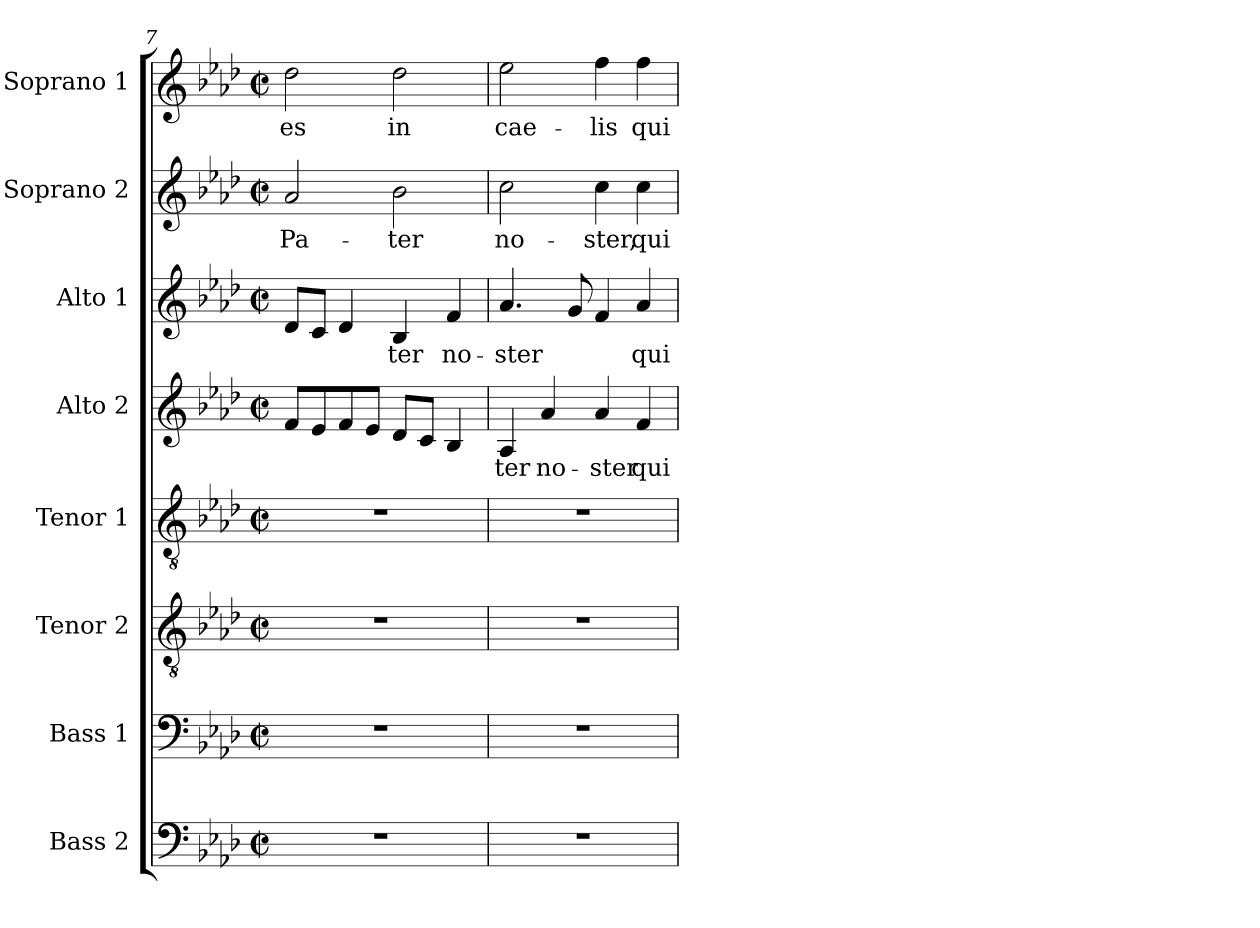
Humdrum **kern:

**kern	**kern	**kern	**kern	**kern	**text	**kern	**text	**kern	**text	**kern	**text
*part8	*part7	*part6	*part5	*part4	*part4	*part3	*part3	*part2	*part2	*part1	*part1
*staff8	*staff7	*staff6	*staff5	*staff4	*staff4	*staff3	*staff3	*staff2	*staff2	*staff1	*staff1
*I"Bass 2	*I"Bass 1	*I"Tenor 2	*I"Tenor 1	*I"Alto 2	*	*I"Alto 1	*	*I"Soprano 2	*	*I"Soprano 1	*
*I'B.2	*I'B.1	*I'T.2	*I'T.1	*I'A.2	*	*I'A.1	*	*I'S.2	*	*I'S.1	*
*clefF4	*clefF4	*clefGv2	*clefGv2	*clefG2	*	*clefG2	*	*clefG2	*	*clefG2	*
*	*	*ITrd7c12	*ITrd7c12	*	*	*	*	*	*	*	*
*k[b-e-a-d-]	*k[b-e-a-d-]	*k[b-e-a-d-]	*k[b-e-a-d-]	*k[b-e-a-d-]	*	*k[b-e-a-d-]	*	*k[b-e-a-d-]	*	*k[b-e-a-d-]	*
*A-:	*A-:	*A-:	*A-:	*A-:	*	*A-:	*	*A-:	*	*A-:	*
*M2/2	*M2/2	*M2/2	*M2/2	*M2/2	*	*M2/2	*	*M2/2	*	*M2/2	*
*met(c|)	*met(c|)	*met(c|)	*met(c|)	*met(c|)	*	*met(c|)	*	*met(c|)	*	*met(c|)	*
=7	=7	=7	=7	=7	=7	=7	=7	=7	=7	=7	=7
!	!	!	!	!	!	!	!	!	!LO:LY:b:color=#000000	!	!
!	!	!	!	!	!	!	!	!	!	!	!LO:LY:b:color=#000000
1r	1r	1r	1r	8fi/L	.	8d-i/L	.	2a-i/	Pa-	2dd-i\	es
.	.	.	.	8e-i/	.	8ci/J	.	.	.	.	.
.	.	.	.	8fi/	.	4d-i/	.	.	.	.	.
.	.	.	.	8e-i/J	.	.	.	.	.	.	.
!	!	!	!	!	!	!	!LO:LY:b:color=#000000	!	!	!	!
!	!	!	!	!	!	!	!	!	!LO:LY:b:color=#000000	!	!
!	!	!	!	!	!	!	!	!	!	!	!LO:LY:b:color=#000000
.	.	.	.	8d-i/L	.	4B-i/	-ter	2b-i\	-ter	2dd-i\	in
.	.	.	.	8ci/J	.	.	.	.	.	.	.
!	!	!	!	!	!	!	!LO:LY:b:color=#000000	!	!	!	!
.	.	.	.	4B-i/	.	4fi/	no-	.	.	.	.
=8	=8	=8	=8	=8	=8	=8	=8	=8	=8	=8	=8
!	!	!	!	!	!LO:LY:b:color=#000000	!	!	!	!	!	!
!	!	!	!	!	!	!	!LO:LY:b:color=#000000	!	!	!	!
!	!	!	!	!	!	!	!	!	!LO:LY:b:color=#000000	!	!
!	!	!	!	!	!	!	!	!	!	!	!LO:LY:b:color=#000000
1r	1r	1r	1r	4A-i/	-ter	4.a-i/	-ster	2cci\	no-	2ee-i\	cae-
!	!	!	!	!	!LO:LY:b:color=#000000	!	!	!	!	!	!
.	.	.	.	4a-i/	no-	.	.	.	.	.	.
.	.	.	.	.	.	8gi/	.	.	.	.	.
!	!	!	!	!	!LO:LY:b:color=#000000	!	!	!	!	!	!
!	!	!	!	!	!	!	!	!	!LO:LY:b:color=#000000	!	!
!	!	!	!	!	!	!	!	!	!	!	!LO:LY:b:color=#000000
.	.	.	.	4a-i/	-ster	4fi/	.	4cci\	-ster,	4ffi\	-lis
!	!	!	!	!	!LO:LY:b:color=#000000	!	!	!	!	!	!
!	!	!	!	!	!	!	!LO:LY:b:color=#000000	!	!	!	!
!	!	!	!	!	!	!	!	!	!LO:LY:b:color=#000000	!	!
!	!	!	!	!	!	!	!	!	!	!	!LO:LY:b:color=#000000
.	.	.	.	4fi/	qui	4a-i/	qui	4cci\	qui	4ffi\	qui
=	=	=	=	=	=	=	=	=	=	=	=
*-	*-	*-	*-	*-	*-	*-	*-	*-	*-	*-	*-
